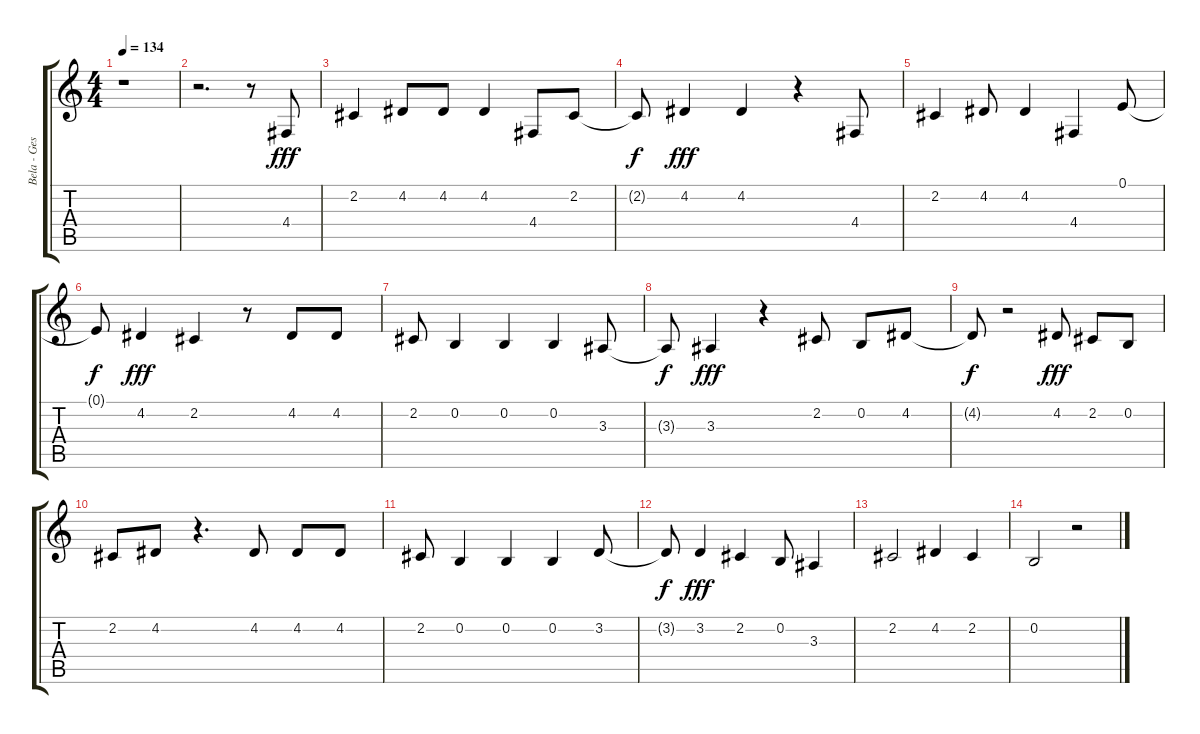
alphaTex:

\track ("Bela - Gesang " "Bela - Ges") {instrument tenorsax}
\staff {score tabs}
\tuning (E4 B3 G3 D3 A2 E2) {hide}
\ts (4 4)
\tempo 134
\clef g2
\ks c
r.1{dy fff} |
r.2{d} r.8 4.4.8 |
2.2.4 4.2.8 4.2.8 4.2.4 4.4.8 2.2.8 |
2.2{t}.8{dy f} 4.2.4{dy fff} 4.2.4 r.4 4.4.8 |
2.2.4 4.2.8 4.2.4 4.4.4 0.1.8 |
0.1{t}.8{dy f} 4.2.4{dy fff} 2.2.4 r.8 4.2.8 4.2.8 |
2.2.8 0.2.4 0.2.4 0.2.4 3.3.8 |
3.3{t}.8{dy f} 3.3.4{dy fff} r.4 2.2.8 0.2.8 4.2.8 |
4.2{t}.8{dy f} r.2 4.2.8{dy fff} 2.2.8 0.2.8 |
2.2.8 4.2.8 r.4{d} 4.2.8 4.2.8 4.2.8 |
2.2.8 0.2.4 0.2.4 0.2.4 3.2.8 |
3.2{t}.8{dy f} 3.2.4{dy fff} 2.2.4 0.2.8 3.3.4 |
2.2.2 4.2.4 2.2.4 |
0.2.2 r.2
